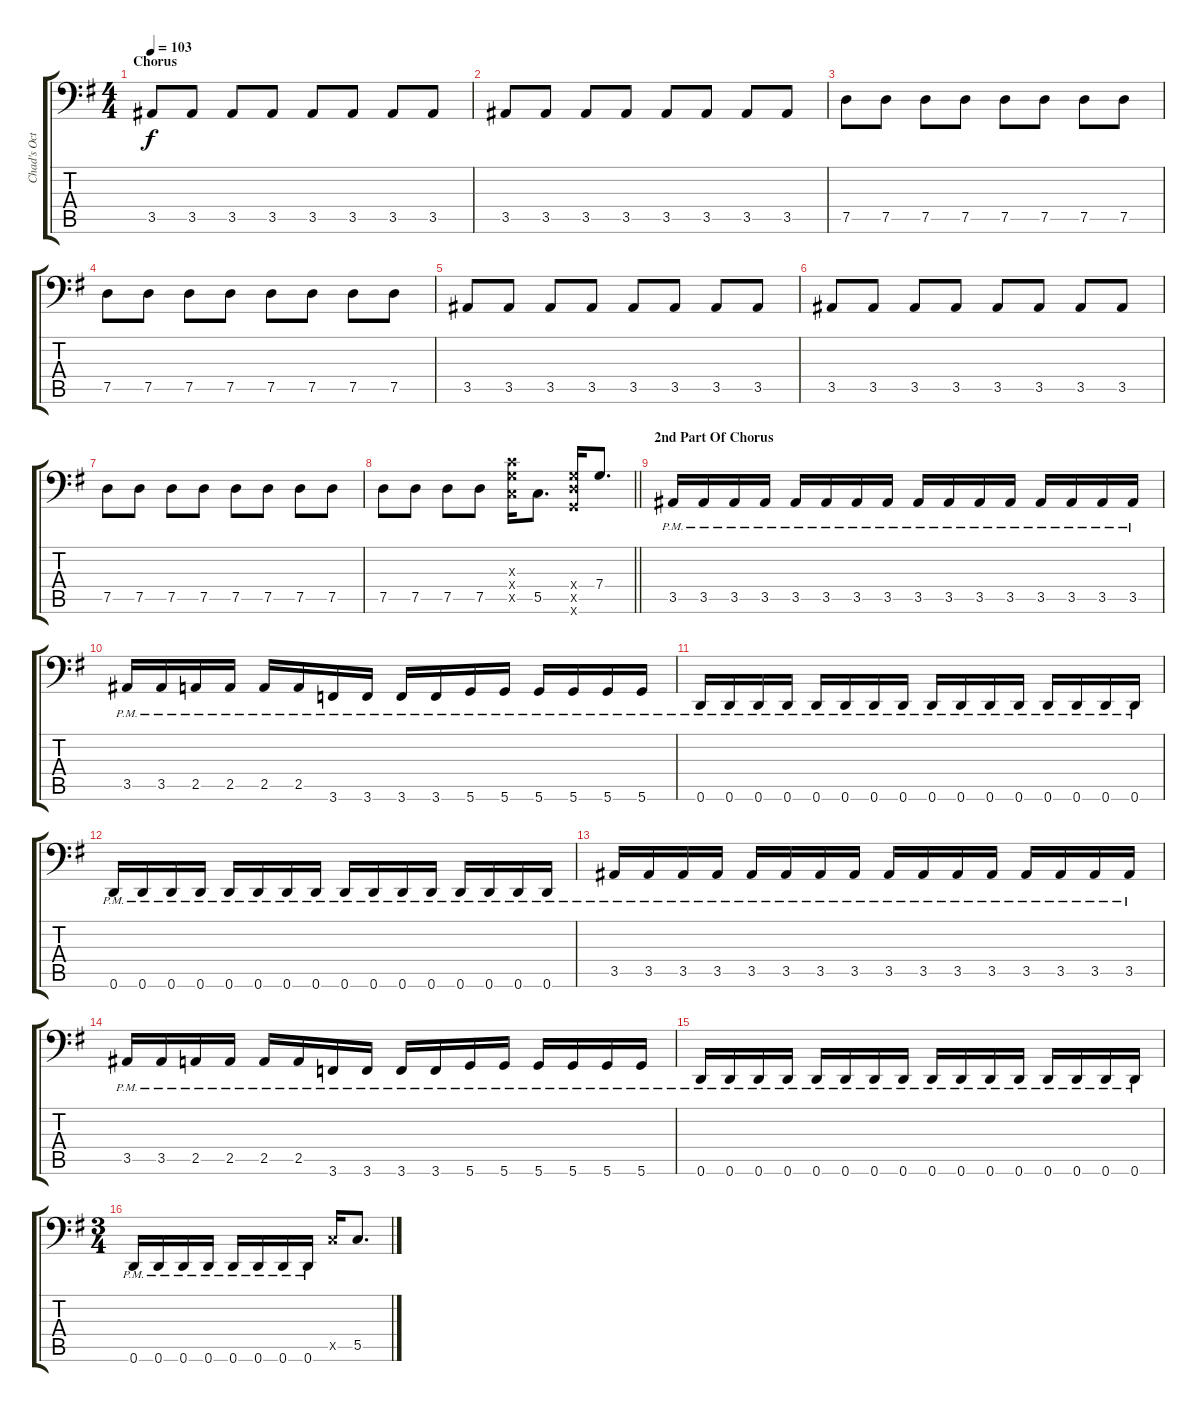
\track ("Chad's Octaver" "Chad's Oct") {instrument overdrivenguitar}
\staff {score tabs}
\tuning (D3 A2 F2 C2 G1 D1) {hide}
\ts (4 4)
\section ("" "Chorus")
\tempo 103
\clef f4
\ks g
3.5.8{dy f} 3.5.8 3.5.8 3.5.8 3.5.8 3.5.8 3.5.8 3.5.8 |
3.5.8 3.5.8 3.5.8 3.5.8 3.5.8 3.5.8 3.5.8 3.5.8 |
7.5.8 7.5.8 7.5.8 7.5.8 7.5.8 7.5.8 7.5.8 7.5.8 |
7.5.8 7.5.8 7.5.8 7.5.8 7.5.8 7.5.8 7.5.8 7.5.8 |
3.5.8 3.5.8 3.5.8 3.5.8 3.5.8 3.5.8 3.5.8 3.5.8 |
3.5.8 3.5.8 3.5.8 3.5.8 3.5.8 3.5.8 3.5.8 3.5.8 |
7.5.8 7.5.8 7.5.8 7.5.8 7.5.8 7.5.8 7.5.8 7.5.8 |
\barLineRight lightlight
7.5.8 7.5.8 7.5.8 7.5.8 (7.3{x} 7.4{x} 5.5{x}).16 5.5.8{d} (7.4{x} 7.5{x} 5.6{x}).16 7.4.8{d} |
\section ("" "2nd Part Of Chorus")
3.5{pm}.16 3.5{pm}.16 3.5{pm}.16 3.5{pm}.16 3.5{pm}.16 3.5{pm}.16 3.5{pm}.16 3.5{pm}.16 3.5{pm}.16 3.5{pm}.16 3.5{pm}.16 3.5{pm}.16 3.5{pm}.16 3.5{pm}.16 3.5{pm}.16 3.5{pm}.16 |
3.5{pm}.16 3.5{pm}.16 2.5{pm}.16 2.5{pm}.16 2.5{pm}.16 2.5{pm}.16 3.6{pm}.16 3.6{pm}.16 3.6{pm}.16 3.6{pm}.16 5.6{pm}.16 5.6{pm}.16 5.6{pm}.16 5.6{pm}.16 5.6{pm}.16 5.6{pm}.16 |
0.6{pm}.16 0.6{pm}.16 0.6{pm}.16 0.6{pm}.16 0.6{pm}.16 0.6{pm}.16 0.6{pm}.16 0.6{pm}.16 0.6{pm}.16 0.6{pm}.16 0.6{pm}.16 0.6{pm}.16 0.6{pm}.16 0.6{pm}.16 0.6{pm}.16 0.6{pm}.16 |
0.6{pm}.16 0.6{pm}.16 0.6{pm}.16 0.6{pm}.16 0.6{pm}.16 0.6{pm}.16 0.6{pm}.16 0.6{pm}.16 0.6{pm}.16 0.6{pm}.16 0.6{pm}.16 0.6{pm}.16 0.6{pm}.16 0.6{pm}.16 0.6{pm}.16 0.6{pm}.16 |
3.5{pm}.16 3.5{pm}.16 3.5{pm}.16 3.5{pm}.16 3.5{pm}.16 3.5{pm}.16 3.5{pm}.16 3.5{pm}.16 3.5{pm}.16 3.5{pm}.16 3.5{pm}.16 3.5{pm}.16 3.5{pm}.16 3.5{pm}.16 3.5{pm}.16 3.5{pm}.16 |
3.5{pm}.16 3.5{pm}.16 2.5{pm}.16 2.5{pm}.16 2.5{pm}.16 2.5{pm}.16 3.6{pm}.16 3.6{pm}.16 3.6{pm}.16 3.6{pm}.16 5.6{pm}.16 5.6{pm}.16 5.6{pm}.16 5.6{pm}.16 5.6{pm}.16 5.6{pm}.16 |
0.6{pm}.16 0.6{pm}.16 0.6{pm}.16 0.6{pm}.16 0.6{pm}.16 0.6{pm}.16 0.6{pm}.16 0.6{pm}.16 0.6{pm}.16 0.6{pm}.16 0.6{pm}.16 0.6{pm}.16 0.6{pm}.16 0.6{pm}.16 0.6{pm}.16 0.6{pm}.16 |
\ts (3 4)
0.6{pm}.16 0.6{pm}.16 0.6{pm}.16 0.6{pm}.16 0.6{pm}.16 0.6{pm}.16 0.6{pm}.16 0.6{pm}.16 5.5{x}.16 5.5.8{d}
